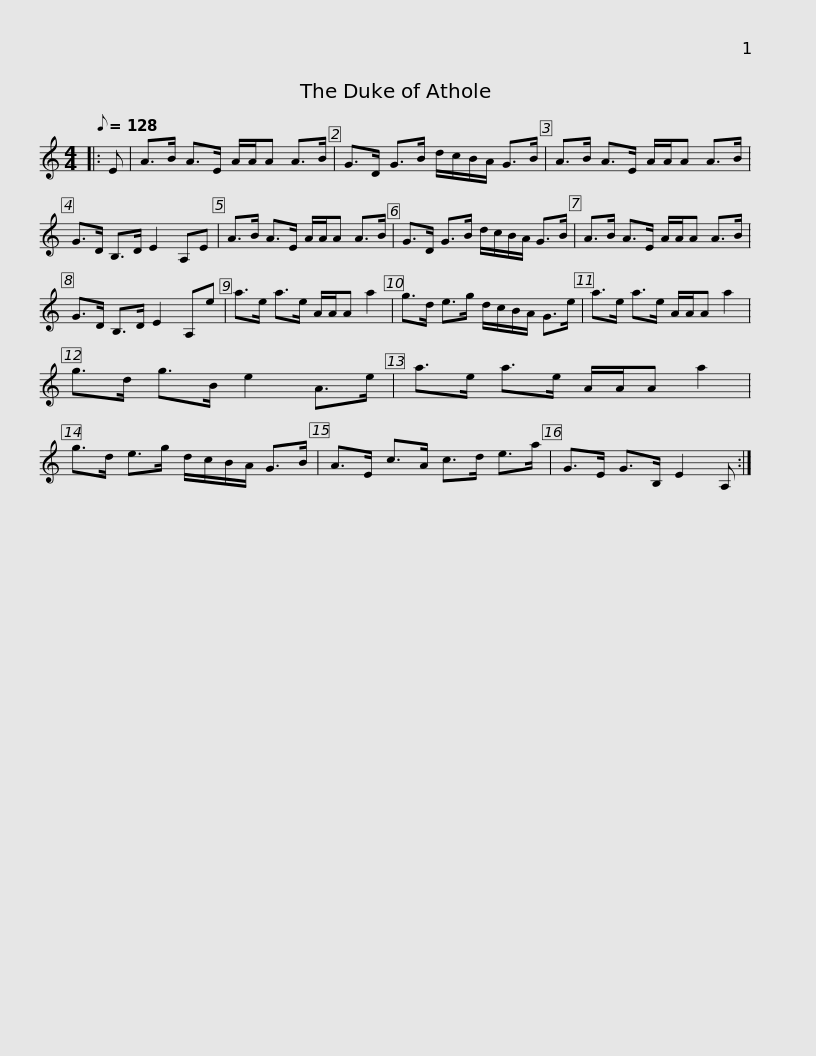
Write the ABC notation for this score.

X:1
L:1/8
Q:1/8=128
M:4/4
I:linebreak $
K:C
V:1 treble
V:1
|: E | A>B A>E A/A/A A>B | G>D G>B d/c/B/A/ G>B | A>B A>E A/A/A A>B | G>D B,>D E2 A,E |$ %5
 A>B A>E A/A/A A>B | G>D G>B d/c/B/A/ G>B | A>B A>E A/A/A A>B | G>D B,>D E2 A,e |$ a>e a>e A/A/A a2 | %10
 g>d e>g d/c/B/A/ G>e | a>e a>e A/A/A a2 | g>d g>B e2 A>e | a>e a>e A/A/A a2 |$ g>d e>g d/c/B/A/ G>B | %15
 A>E c>A c>d e>a | G>E G>B, E2 A, :| %17
